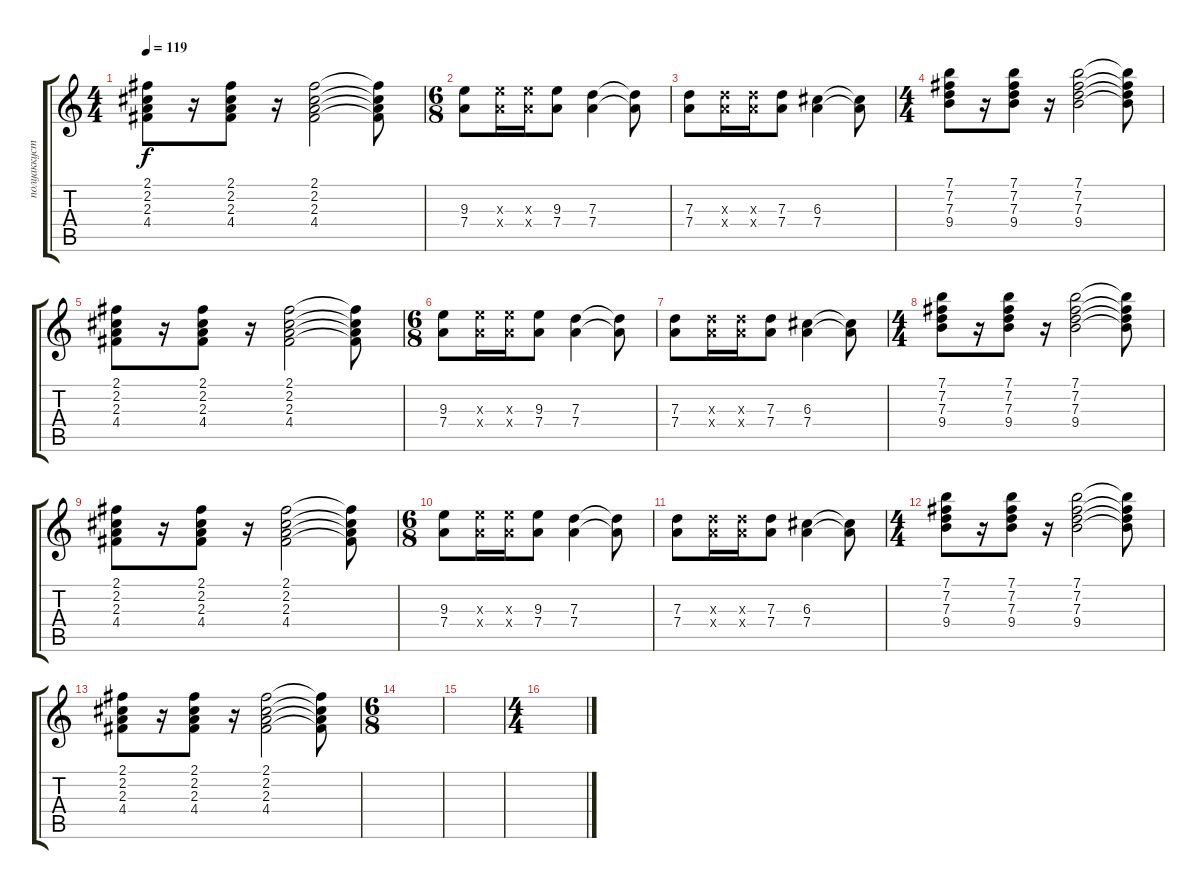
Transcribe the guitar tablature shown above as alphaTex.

\track ("полуаккустика" "полуаккуст") {instrument electricguitarmuted}
\staff {score tabs}
\tuning (E4 B3 G3 D3 A2 E2) {hide}
\ts (4 4)
\tempo 119
\clef g2
\ks c
(2.1 2.2 2.3 4.4).8{dy f} r.16 (2.1 2.2 2.3 4.4).8 r.16 (2.1 2.2 2.3 4.4).2 (2.1{t} 2.2{t} 2.3{t} 4.4{t}).8 |
\ts (6 8)
(9.3 7.4).8 (9.3{x} 7.4{x}).16 (9.3{x} 7.4{x}).16 (9.3 7.4).8 (7.3 7.4).4 (7.3{t} 7.4{t}).8 |
(7.3 7.4).8 (7.3{x} 7.4{x}).16 (7.3{x} 7.4{x}).16 (7.3 7.4).8 (6.3 7.4).4 (6.3{t} 7.4{t}).8 |
\ts (4 4)
(7.1 7.2 7.3 9.4).8 r.16 (7.1 7.2 7.3 9.4).8 r.16 (7.1 7.2 7.3 9.4).2 (7.1{t} 7.2{t} 7.3{t} 9.4{t}).8 |
(2.1 2.2 2.3 4.4).8 r.16 (2.1 2.2 2.3 4.4).8 r.16 (2.1 2.2 2.3 4.4).2 (2.1{t} 2.2{t} 2.3{t} 4.4{t}).8 |
\ts (6 8)
(9.3 7.4).8 (9.3{x} 7.4{x}).16 (9.3{x} 7.4{x}).16 (9.3 7.4).8 (7.3 7.4).4 (7.3{t} 7.4{t}).8 |
(7.3 7.4).8 (7.3{x} 7.4{x}).16 (7.3{x} 7.4{x}).16 (7.3 7.4).8 (6.3 7.4).4 (6.3{t} 7.4{t}).8 |
\ts (4 4)
(7.1 7.2 7.3 9.4).8 r.16 (7.1 7.2 7.3 9.4).8 r.16 (7.1 7.2 7.3 9.4).2 (7.1{t} 7.2{t} 7.3{t} 9.4{t}).8 |
(2.1 2.2 2.3 4.4).8 r.16 (2.1 2.2 2.3 4.4).8 r.16 (2.1 2.2 2.3 4.4).2 (2.1{t} 2.2{t} 2.3{t} 4.4{t}).8 |
\ts (6 8)
(9.3 7.4).8 (9.3{x} 7.4{x}).16 (9.3{x} 7.4{x}).16 (9.3 7.4).8 (7.3 7.4).4 (7.3{t} 7.4{t}).8 |
(7.3 7.4).8 (7.3{x} 7.4{x}).16 (7.3{x} 7.4{x}).16 (7.3 7.4).8 (6.3 7.4).4 (6.3{t} 7.4{t}).8 |
\ts (4 4)
(7.1 7.2 7.3 9.4).8 r.16 (7.1 7.2 7.3 9.4).8 r.16 (7.1 7.2 7.3 9.4).2 (7.1{t} 7.2{t} 7.3{t} 9.4{t}).8 |
(2.1 2.2 2.3 4.4).8 r.16 (2.1 2.2 2.3 4.4).8 r.16 (2.1 2.2 2.3 4.4).2 (2.1{t} 2.2{t} 2.3{t} 4.4{t}).8 |
\ts (6 8)
|
|
\ts (4 4)
